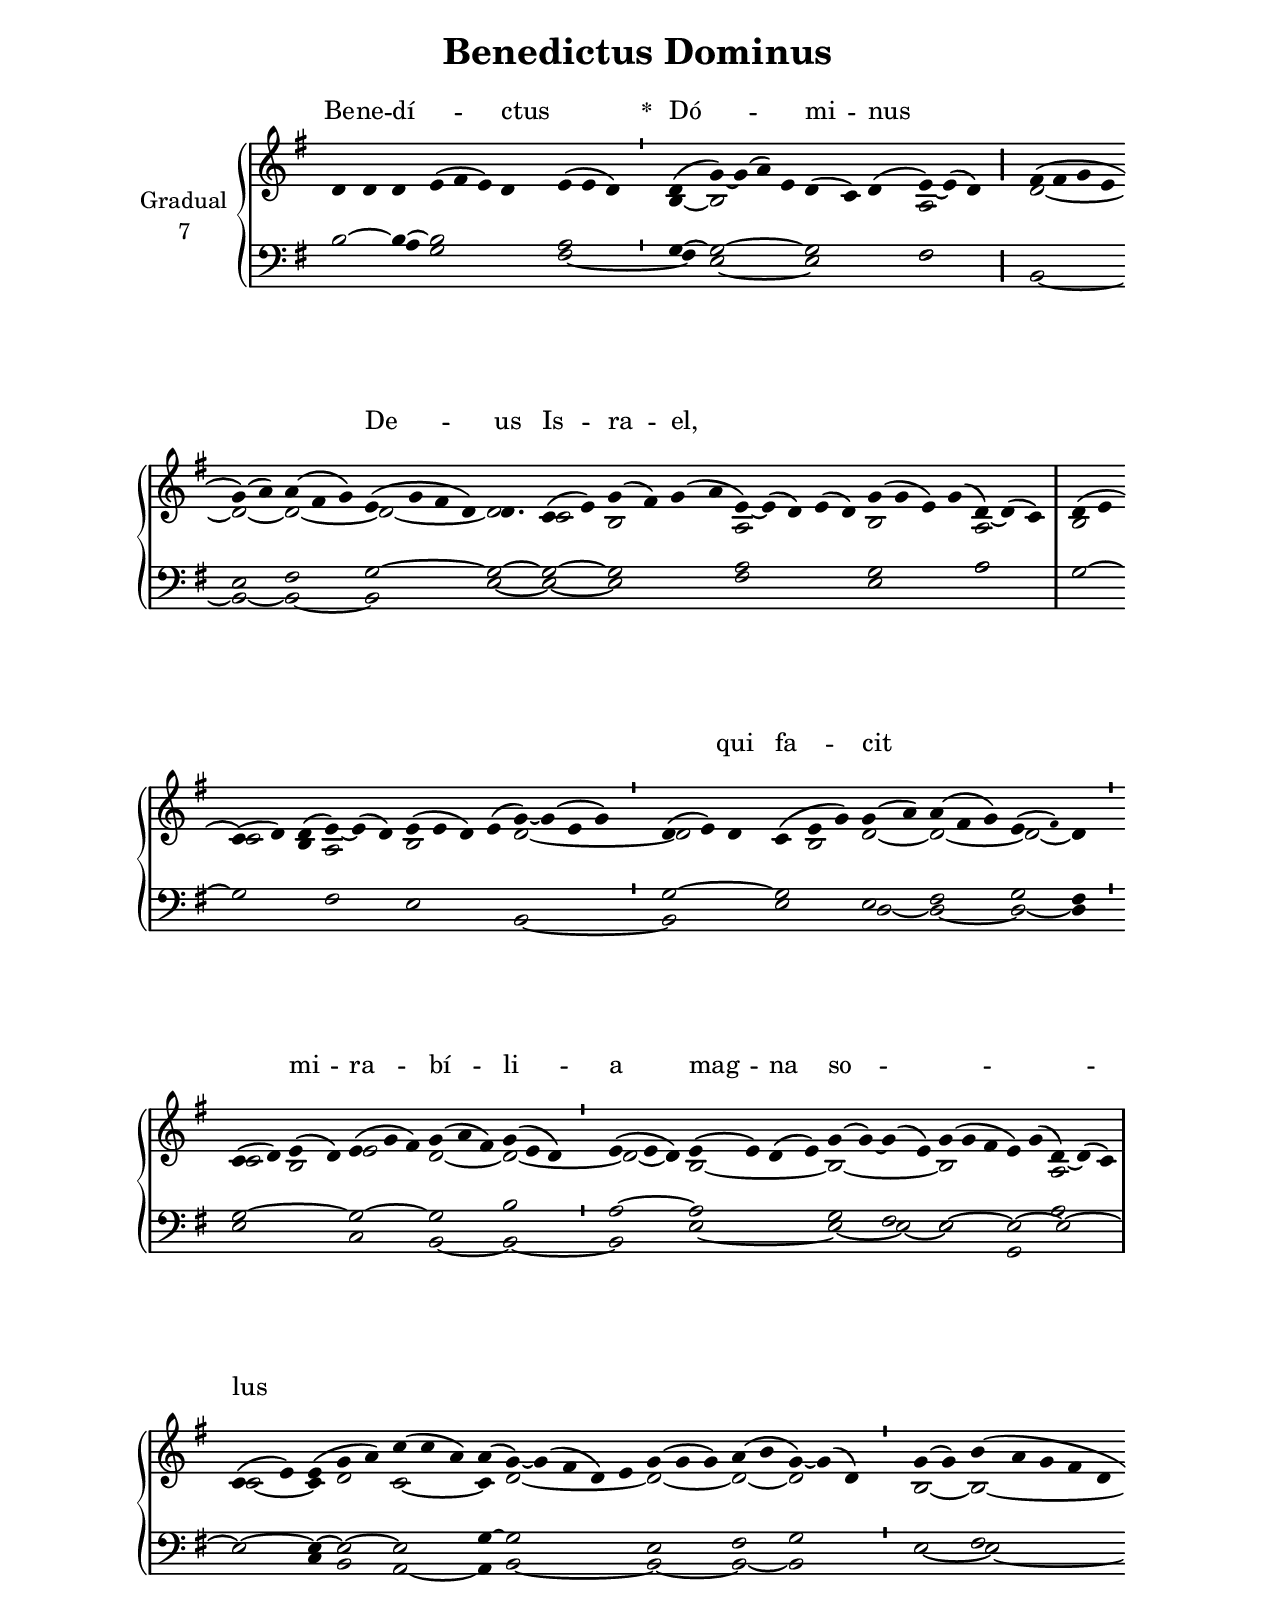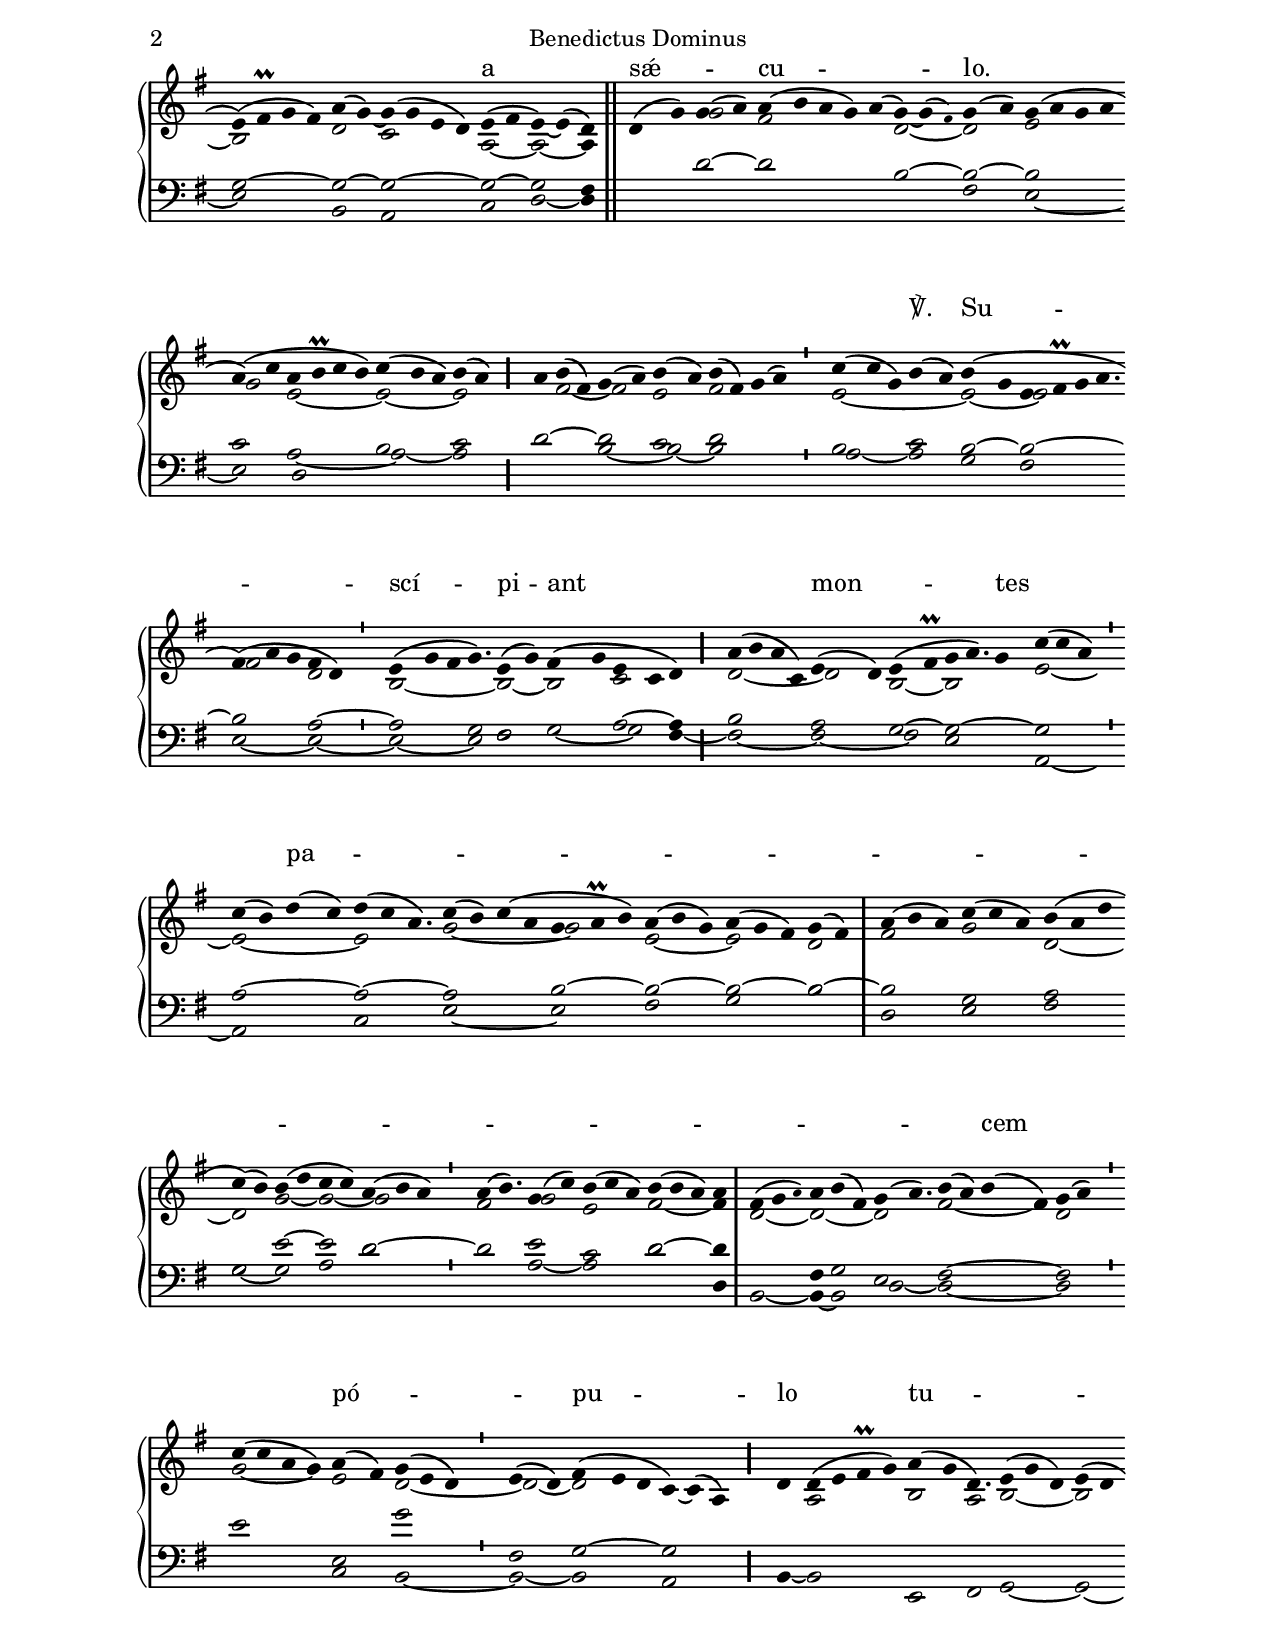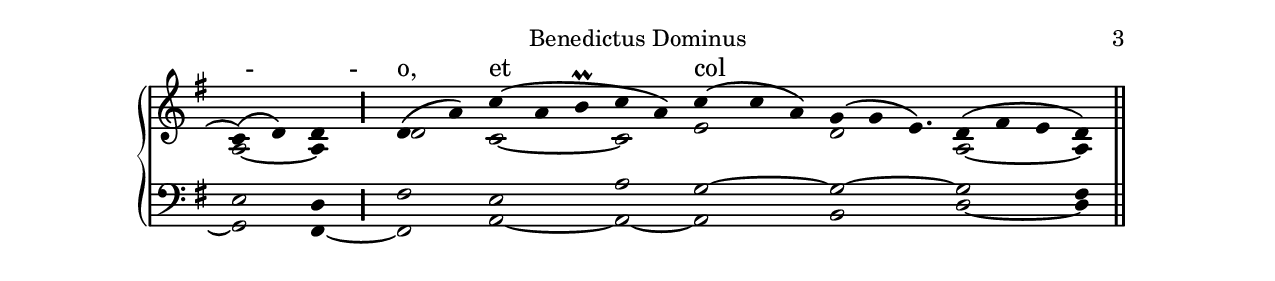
\version "2.18"
\include "gregorian.ly"
\include "noh2.ily"


%Page reference: page i.113
%(volume.page)

global = {
 \key d \mixolydian
 \cadenzaOn 
}

\header {
  title = \markup \center-column {"Benedictus Dominus" \vspace #1 }
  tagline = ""
  composer = ""
}

\paper {
 #(include-special-characters)
  oddHeaderMarkup = \markup \fill-line {
    \line {}
    \center-column {
      \on-the-fly #first-page     " "
      \on-the-fly #not-first-page "Benedictus Dominus"
    }
    \line { \on-the-fly #print-page-number-check-first \fromproperty #'page:page-number-string }
  }
  evenHeaderMarkup = \markup \fill-line {
    \line { \on-the-fly #print-page-number-check-first \fromproperty #'page:page-number-string }
    \center-column { "Benedictus Dominus" }
    \line {}
  }
}

chantText = \lyricmode {
Be -- ne -- dí -- _ ctus _ 
\set stanza = " * " Dó -- _ mi -- nus _ _ 
De -- us Is -- ra -- el, _ _ _ _ _ _ _ _ 
qui fa -- cit _ _ _ _ mi -- ra -- bí -- li -- a mag -- na so -- _ _ lus _ _ _ _ _ _ _ _ _ 
a sǽ -- _ cu -- _ lo. _ _ _ _ _ _ _ _ _ _ ℣. 
Su -- scí -- pi -- ant _ mon -- _ tes _ _ 
pa -- _ _ _ _ _ _ _ _ _ _ _ _ 
_ _ _ _ _ _ _ _ _ cem _ _ 
pó -- _ _ pu -- lo _ tu -- _ _ _ o, 
et col -- _ _ _ _ _ _ les _ _ _ _ 
\set stanza = " * " 
ju -- stí -- _ _ _ ti -- am. 
_ _ _ _ _ }

chantMusic = {
\tieDown   d'4 d'4 d'4 e'4 ( fis'4 e'4) d'4 e'4 ( e'4 d'4) \divisioMinima
 d'4 ( g'4) ~ g'4 ( a'4) e'4 d'4 ( c'4) d'4 ( e'4) ~ e'4 ( d'4) \divisioMaior
 fis'4 ( fis'4 g'4 e'4 \forceBreak
) g'4 ( a'4) a'4 ( fis'4 g'4) e'4 ( g'4 fis'4 d'4) d'4. c'4 ( e'4) g'4 ( fis'4) g'4 ( a'4 e'4) ~ e'4 ( d'4) e'4 ( d'4) g'4 ( g'4 e'4) g'4 ( d'4) ~ d'4 ( c'4) \divisioMaxima
 d'4 ( e'4 \forceBreak
) c'4 ( d'4) d'4 ( e'4) ~ e'4 ( d'4) e'4 ( e'4 d'4) e'4 ( g'4) ~ g'4 ( e'4 g'4) \divisioMinima
 d'4 ( e'4) d'4 c'4 ( e'4 g'4) g'4 ( a'4) a'4 ( fis'4 g'4) e'4 ( \once \tweak #'font-size #-4 fis' ) d'4 \divisioMinima \forceBreak

 c'4 ( d'4) e'4 ( d'4) e'4 ( g'4 fis'4) g'4 ( a'4 fis'4) g'4 ( e'4 d'4) \divisioMinima
 e'4 ( e'4 d'4) e'4 ( e'4) d'4 ( e'4) g'4 ( g'4) ~ g'4 ( e'4) g'4 ( g'4 fis'4 e'4) g'4 ( d'4) ~ d'4 ( c'4) \divisioMaxima \forceBreak

 c'4 ( e'4) e'4 ( g'4 a'4) c''4 ( c''4 a'4) a'4 ( g'4) ~ g'4 ( fis'4 d'4) e'4 g'4 ( g'4 g'4) a'4 ( b'4 g'4) ~ g'4 ( d'4) \divisioMinima
 g'4 ( g'4) b'4 ( a'4 g'4 fis'4 d'4 \forceBreak
) e'4 ( fis'\prall g'4 fis'4) a'4 ( g'4) ~ g'4 ( g'4 e'4 d'4) e'4 ( fis'4 e'4) ~ e'4 ( d'4) \finalis
 d'4 ( g'4) g'4 ( a'4) a'4 ( b'4 a'4 g'4) a'4 ( g'4) ~ g'4 ( \once \tweak #'font-size #-4 fis' ) g'4 ( a'4) g'4 ( a'4 g'4 a'4 \forceBreak
) a'4 ( c''4 a'4 b'\prall c''4 b'4) c''4 ( b'4 a'4) b'4 ( a'4) \divisioMaior
 a'4 b'4 ( fis'4) g'4 ( a'4) b'4 ( a'4) b'4 ( fis'4) g'4 ( a'4) \divisioMinima
 c''4 ( c''4 g'4) b'4 ( a'4) b'4 ( g'4 e'4 fis'\prall g'4 a'4. \forceBreak
) fis'4 ( a'4 g'4 fis'4 d'4) \divisioMinima
 e'4 ( g'4 fis'4 g'4.) e'4 ( g'4) fis'4 ( g'4 e'4 c'4 d'4) \divisioMaior
 a'4 ( b'4 a'4 c'4) e'4 ( d'4) e'4 ( fis'\prall g'4 a'4.) g'4 c''4 ( c''4 a'4) \divisioMinima \forceBreak

 c''4 ( b'4) d''4 ( c''4) d''4 ( c''4 a'4.) c''4 ( b'4) c''4 ( a'4 g'4 a'\prall b'4) a'4 ( b'4 g'4) a'4 ( g'4 fis'4) g'4 ( fis'4) \divisioMaxima
 a'4 ( b'4 a'4) c''4 ( c''4 a'4) b'4 ( a'4 d''4 \forceBreak
) c''4 ( b'4) b'4 ( d''4 c''4 c''4) a'4 ( b'4 a'4) \divisioMinima
 a'4 ( b'4.) g'4 ( c''4) b'4 ( c''4 a'4) b'4 ( b'4 a'4) a'4 \divisioMaxima
 fis'4 ( g'4 \once \tweak #'font-size #-4 a' ) a'4 b'4 ( fis'4) g'4 ( a'4.) b'4 ( a'4) b'4 ( fis'4) g'4 ( a'4) \divisioMinima \forceBreak

 c''4 ( c''4 a'4 g'4) a'4 ( fis'4) g'4 ( e'4 d'4) \divisioMinima
 e'4 ( d'4) fis'4 ( e'4 d'4 c'4) ~ c'4 ( a4) \divisioMaior
 d'4 d'4 ( e'4 fis'\prall g'4) a'4 ( g'4 d'4.) e'4 ( g'4 d'4) e'4 ( d'4 \forceBreak
) c'4 ( d'4) d'4 \divisioMaior
 d'4 ( a'4) c''4 ( a'4 b'\prall c''4 a'4) c''4 ( c''4 a'4) g'4 ( g'4 e'4.) d'4 ( fis'4 e'4 d'4) \finalis

}

altoMusic = {
r2*10/2 \divisioMinima
b4 ~ b2*4/2 r2*3/2 a2*3/2 \divisioMaior
d'2*4/2 ~ d'2 ~ d'2*3/2 ~ d'2*4/2 ~ d'2*3/4 c'2 b2*4/2 a2*5/2 b2*4/2 a2*3/2 \divisioMaxima
b2 c'2 b4 a2*3/2 b2*4/2 d'2*4/2 ~ \divisioMinima
d'2*4/2 b2 d'2 ~ d'2*3/2 ~ d'2 ~ d'4 \divisioMinima
c'2 b2 e'2*3/2 d'2*3/2 ~ d'2*3/2 ~ \divisioMinima
d'2 ~ d'4 b2*4/2 ~ b2*4/2 ~ b2*5/2 a2*3/2 \divisioMaxima
c'2 ~ c'4 d'2 c'2*3/2 ~ c'4 d'2*5/2 ~ d'2*3/2 ~ d'2 ~ d'2*3/2 \divisioMinima
b2 ~ b2*5/2 ~ b2*4/2 d'2 c'2*4/2 a2 ~ a2 ~ a4 \finalis
r2 g'2 fis'2*5/2 d'2*3/2 ~ d'2 e'2*4/2 g'2 e'2*4/2 ~ e'2*3/2 ~ e'2 \divisioMaior
r4 fis'2 ~ fis'2 e'2 fis'2*4/2 \divisioMinima
e'2*5/2 ~ e'2 ~ e'2*9/4 fis'2*3/2 d'2 \divisioMinima
b2*9/4 ~ b2 ~ b2 c'2*3/2 \divisioMaior
d'2*4/2 ~ d'2 b2 ~ b2*7/4 e'2*3/2 ~ \divisioMinima
e'2*4/2 ~ e'2*7/4 g'2*4/2 ~ g'2*3/2 e'2*3/2 ~ e'2*3/2 d'2 \divisioMaxima
fis'2*3/2 g'2*3/2 d'2*3/2 ~ d'2 g'2 ~ g'2 ~ g'2*3/2 \divisioMinima
fis'2*5/4 g'2 e'2*3/2 fis'2*3/2 ~ fis'4 \divisioMaxima
d'2*3/2 ~ d'2*3/2 ~ d'2*5/4 fis'2*3/2 ~ fis'4 d'2 \divisioMinima
g'2*3/2 ~ g'4 e'2 d'2*3/2 ~ \divisioMinima
d'2 ~ d'2*6/2 \divisioMaior
r4 a2*4/2 b2 a2*3/4 b2*3/2 ~ b2 a2 ~ a4 \divisioMaior
d'2 c'2*3/2 ~ c'2 e'2*3/2 d'2*7/4 a2*3/2 ~ a4 \finalis
}

tenorMusic = {
b2 ~ b4 ~ b2*4/2 a2*3/2 \divisioMinima
g4 ~ g2*4/2 ~ g2*3/2 fis2*3/2 \divisioMaior
r2*4/2 e2 fis2*3/2 g2*4/2 ~ g2*3/4 ~ g2 ~ g2*4/2 a2*5/2 g2*4/2 a2*3/2 \divisioMaxima
g2 ~ g2*3/2 fis2*3/2 e2*4/2 r2*4/2 \divisioMinima
g2*3/2 ~ g2*3/2 e2 fis2*3/2 g2 fis4 \divisioMinima
g2*4/2 ~ g2*3/2 ~ g2*3/2 b2*3/2 \divisioMinima
a2*3/2 ~ a2*4/2 g2 fis2 e2*3/2 ~ e2 ~ e2*3/2 ~ \divisioMaxima
e2 ~ e4 ~ e2 ~ e2*3/2 g4 ~ g2*5/2 e2*3/2 fis2 g2*3/2 \divisioMinima
r2 fis2*5/2 g2*4/2 ~ g2 ~ g2*4/2 ~ g2 ~ g2 fis4 \finalis
r2 d'2 ~ d'2*5/2 b2*3/2 ~ b2 ~ b2*4/2 c'2 d2*4/2 b2*3/2 c'2 \divisioMaior
d'2*3/2 ~ d'2 c'2 d'2*4/2 \divisioMinima
b2*3/2 c'2 b2 ~ b2*9/4 ~ b2*3/2 a2 ~ \divisioMinima
a2*3/2 g2*3/4 fis2 r2 a2 ~ a4 \divisioMaior
b2*4/2 a2 g2 ~ g2*7/4 ~ g2*3/2 \divisioMinima
a2*4/2 ~ a2*7/4 ~ a2*4/2 b2*3/2 ~ b2*3/2 ~ b2*3/2 ~ b2 ~ \divisioMaxima
b2*3/2 g2*3/2 a2*3/2 g2 e'2 ~ e'2 d'2*3/2 ~ \divisioMinima
d'2*5/4 e'2 c'2*3/2 d'2*3/2 ~ d'4 \divisioMaxima
r2*3/2 fis4 g2 e2*5/4 fis2*4/2 ~ fis2 \divisioMinima
e'2*4/2 e2 g'2*3/2 \divisioMinima
fis2 g2*3/2 ~ g2*3/2 \divisioMaior
r2*27/4 e2 d4 \divisioMaior
fis2 e2*3/2 a2 g2*3/2 ~ g2*7/4 ~ g2*3/2 fis4 \finalis
}

bassMusic = {
r2 a4 g2*4/2 fis2*3/2 ~ \divisioMinima
fis4 e2*4/2 ~ e2*3/2 fis2*3/2 \divisioMaior
b,2*4/2 ~ b,2 ~ b,2*3/2 ~ b,2*4/2 e2*3/4 ~ e2 ~ e2*4/2 fis2*5/2 e2*4/2 a2*3/2 \divisioMaxima
r2 r2*10/2 b,2*4/2 ~ \divisioMinima
b,2*3/2 e2*3/2 d2 ~ d2*3/2 ~ d2 ~ d4 \divisioMinima
e2*4/2 c2*3/2 b,2*3/2 ~ b,2*3/2 ~ \divisioMinima
b,2*3/2 e2*4/2 ~ e2 ~ e2 ~ e2*3/2 g,2 a2*3/2 \divisioMaxima
r2 c4 b,2 a,2*3/2 ~ a,4 b,2*5/2 ~ b,2*3/2 ~ b,2 ~ b,2*3/2 \divisioMinima
e2 ~ e2*5/2 ~ e2*4/2 b,2 a,2*4/2 c2 d2 ~ d4 \finalis
r2*12/2 fis2 e2*4/2 ~ e2 a2*4/2 ~ a2*3/2 ~ a2 \divisioMaior
r2*3/2 b2 ~ b2 ~ b2*4/2 \divisioMinima
a2*3/2 ~ a2 g2 fis2*9/4 e2*3/2 ~ e2 ~ \divisioMinima
e2*3/2 ~ e2*3/4 fis2 g2 ~ g2 fis4 ~ \divisioMaior
fis2*4/2 ~ fis2 ~ fis2 e2*7/4 a,2*3/2 ~ \divisioMinima
a,2*4/2 c2*7/4 e2*4/2 ~ e2*3/2 fis2*3/2 g2*3/2 b2 \divisioMaxima
d2*3/2 e2*3/2 fis2*3/2 g2 ~ g2 a2 d'2*3/2 \divisioMinima
r2*5/4 a2 ~ a2*3/2 d'2*3/2 d4 \divisioMaxima
b,2*3/2 ~ b,4 ~ b,2 d2*5/4 ~ d2*4/2 ~ d2 \divisioMinima
r2*4/2 c2 b,2*3/2 ~ \divisioMinima
b,2 ~ b,2*3/2 a,2*3/2 \divisioMaior
b,4 ~ b,2*4/2 e,2 fis,2*3/4 g,2*3/2 ~ g,2 ~ g,2 fis,4 ~ \divisioMaior
fis,2 a,2*3/2 ~ a,2 ~ a,2*3/2 b,2*7/4 d2*3/2 ~ d4 \finalis
}

voiceLines = {
\voiceLineStyle


}

\score{
  <<
    \new GrandStaff <<
      \set GrandStaff.autoBeaming = ##f
      \set GrandStaff.instrumentName = \markup \center-column {
        "Gradual"
        "7"
      }
      \new Staff = up <<
        \new Voice = "chant" {
          \voiceOne \global \chantMusic
        }
        \new Voice {
          \voiceTwo \global \altoMusic
        }
      >>

      \new Staff = down <<
        \clef bass
        \new Voice {
          \voiceOne \global \tenorMusic
        }
        \new Voice {
          \voiceTwo \global \bassMusic
        }
	\new Voice {
        \voiceThree \global \voiceLines
        }
      >>
    >>
    \new Lyrics \lyricsto chant {
      \chantText
    }
  >>
  \layout{
  }
  \midi{
    \tempo 4 = 125
  }
}
